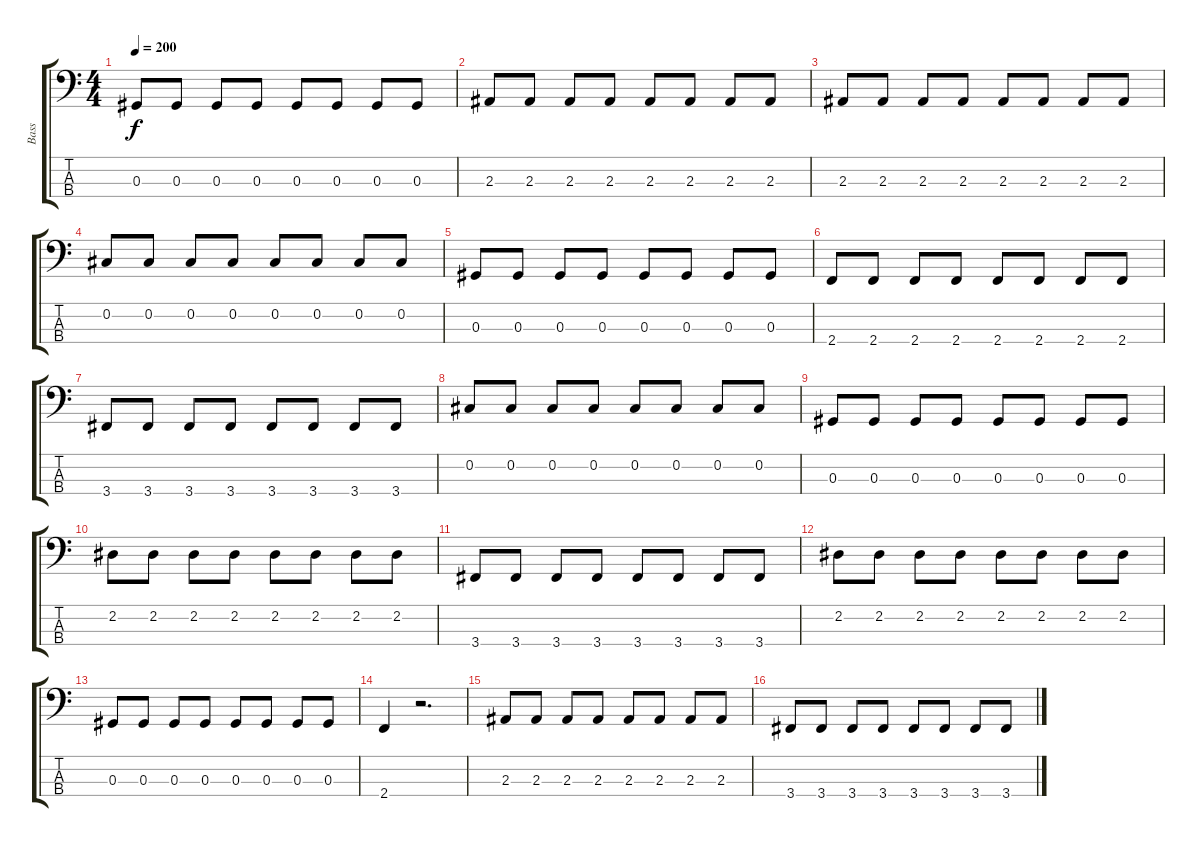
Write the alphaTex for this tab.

\track ("Bass" "Bass") {instrument electricbasspick}
\staff {score tabs}
\tuning (Gb2 Db2 Ab1 Eb1) {hide}
\ts (4 4)
\tempo 200
\clef f4
\ks c
0.3.8{dy f} 0.3.8 0.3.8 0.3.8 0.3.8 0.3.8 0.3.8 0.3.8 |
2.3.8 2.3.8 2.3.8 2.3.8 2.3.8 2.3.8 2.3.8 2.3.8 |
2.3.8 2.3.8 2.3.8 2.3.8 2.3.8 2.3.8 2.3.8 2.3.8 |
0.2.8 0.2.8 0.2.8 0.2.8 0.2.8 0.2.8 0.2.8 0.2.8 |
0.3.8 0.3.8 0.3.8 0.3.8 0.3.8 0.3.8 0.3.8 0.3.8 |
2.4.8 2.4.8 2.4.8 2.4.8 2.4.8 2.4.8 2.4.8 2.4.8 |
3.4.8 3.4.8 3.4.8 3.4.8 3.4.8 3.4.8 3.4.8 3.4.8 |
0.2.8 0.2.8 0.2.8 0.2.8 0.2.8 0.2.8 0.2.8 0.2.8 |
0.3.8 0.3.8 0.3.8 0.3.8 0.3.8 0.3.8 0.3.8 0.3.8 |
2.2.8 2.2.8 2.2.8 2.2.8 2.2.8 2.2.8 2.2.8 2.2.8 |
3.4.8 3.4.8 3.4.8 3.4.8 3.4.8 3.4.8 3.4.8 3.4.8 |
2.2.8 2.2.8 2.2.8 2.2.8 2.2.8 2.2.8 2.2.8 2.2.8 |
0.3.8 0.3.8 0.3.8 0.3.8 0.3.8 0.3.8 0.3.8 0.3.8 |
2.4.4 r.2{d} |
2.3.8 2.3.8 2.3.8 2.3.8 2.3.8 2.3.8 2.3.8 2.3.8 |
3.4.8 3.4.8 3.4.8 3.4.8 3.4.8 3.4.8 3.4.8 3.4.8
